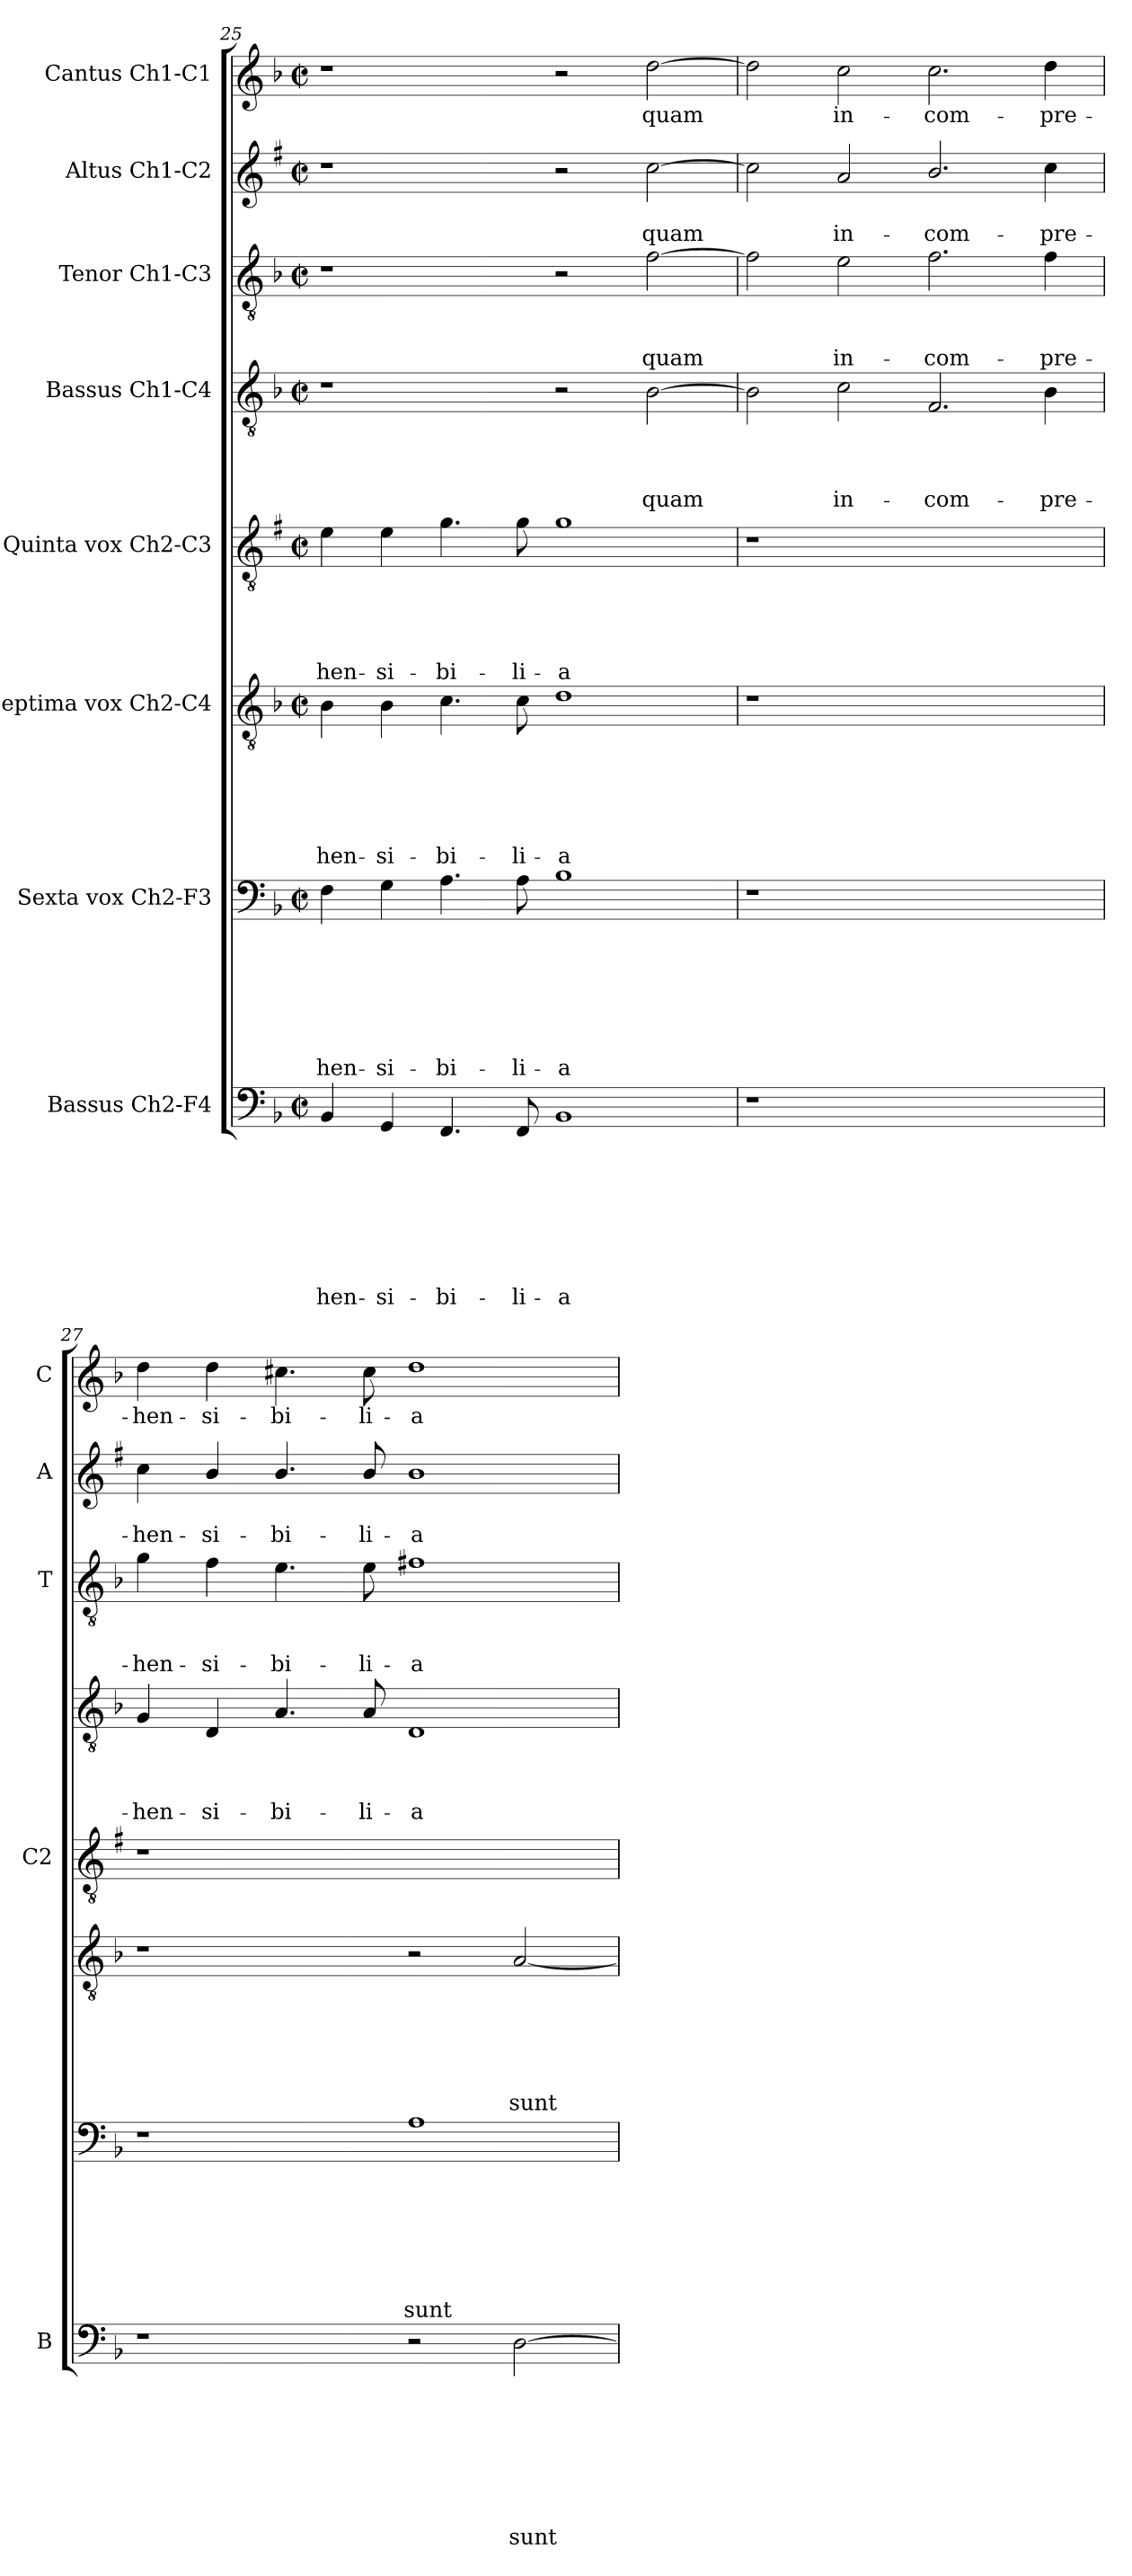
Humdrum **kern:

**kern	**text	**text	**text	**text	**text	**text	**text	**text	**kern	**text	**text	**text	**text	**text	**text	**text	**kern	**text	**text	**text	**text	**text	**text	**kern	**text	**text	**text	**text	**text	**kern	**text	**text	**text	**text	**kern	**text	**text	**text	**kern	**text	**text	**kern	**text
*part8	*part8	*part8	*part8	*part8	*part8	*part8	*part8	*part8	*part7	*part7	*part7	*part7	*part7	*part7	*part7	*part7	*part6	*part6	*part6	*part6	*part6	*part6	*part6	*part5	*part5	*part5	*part5	*part5	*part5	*part4	*part4	*part4	*part4	*part4	*part3	*part3	*part3	*part3	*part2	*part2	*part2	*part1	*part1
*staff8	*staff8	*staff8	*staff8	*staff8	*staff8	*staff8	*staff8	*staff8	*staff7	*staff7	*staff7	*staff7	*staff7	*staff7	*staff7	*staff7	*staff6	*staff6	*staff6	*staff6	*staff6	*staff6	*staff6	*staff5	*staff5	*staff5	*staff5	*staff5	*staff5	*staff4	*staff4	*staff4	*staff4	*staff4	*staff3	*staff3	*staff3	*staff3	*staff2	*staff2	*staff2	*staff1	*staff1
*I"Bassus Ch2-F4	*	*	*	*	*	*	*	*	*I"Sexta vox Ch2-F3	*	*	*	*	*	*	*	*I"Septima vox Ch2-C4	*	*	*	*	*	*	*I"Quinta vox Ch2-C3	*	*	*	*	*	*I"Bassus Ch1-C4	*	*	*	*	*I"Tenor Ch1-C3	*	*	*	*I"Altus Ch1-C2	*	*	*I"Cantus Ch1-C1	*
*I'B	*	*	*	*	*	*	*	*	*	*	*	*	*	*	*	*	*	*	*	*	*	*	*	*I'C2	*	*	*	*	*	*	*	*	*	*	*I'T	*	*	*	*I'A	*	*	*I'C	*
*clefF4	*	*	*	*	*	*	*	*	*clefF4	*	*	*	*	*	*	*	*clefGv2	*	*	*	*	*	*	*clefGv2	*	*	*	*	*	*clefGv2	*	*	*	*	*clefGv2	*	*	*	*clefG2	*	*	*clefG2	*
*	*	*	*	*	*	*	*	*	*	*	*	*	*	*	*	*	*	*	*	*	*	*	*	*ITrd1c2	*	*	*	*	*	*	*	*	*	*	*	*	*	*	*ITrd1c2	*	*	*	*
*k[b-]	*	*	*	*	*	*	*	*	*k[b-]	*	*	*	*	*	*	*	*k[b-]	*	*	*	*	*	*	*k[b-]	*	*	*	*	*	*k[b-]	*	*	*	*	*k[b-]	*	*	*	*k[b-]	*	*	*k[b-]	*
*F:	*	*	*	*	*	*	*	*	*F:	*	*	*	*	*	*	*	*F:	*	*	*	*	*	*	*F:	*	*	*	*	*	*F:	*	*	*	*	*F:	*	*	*	*F:	*	*	*F:	*
*M2/2	*	*	*	*	*	*	*	*	*M2/2	*	*	*	*	*	*	*	*M2/2	*	*	*	*	*	*	*M2/2	*	*	*	*	*	*M2/2	*	*	*	*	*M2/2	*	*	*	*M2/2	*	*	*M2/2	*
*met(c|)	*	*	*	*	*	*	*	*	*met(c|)	*	*	*	*	*	*	*	*met(c|)	*	*	*	*	*	*	*met(c|)	*	*	*	*	*	*met(c|)	*	*	*	*	*met(c|)	*	*	*	*met(c|)	*	*	*met(c|)	*
=25	=25	=25	=25	=25	=25	=25	=25	=25	=25	=25	=25	=25	=25	=25	=25	=25	=25	=25	=25	=25	=25	=25	=25	=25	=25	=25	=25	=25	=25	=25	=25	=25	=25	=25	=25	=25	=25	=25	=25	=25	=25	=25	=25
!	!	!	!	!	!	!	!	!LO:LY:b	!	!	!	!	!	!	!	!LO:LY:b	!	!	!	!	!	!	!LO:LY:b	!	!	!	!	!	!LO:LY:b	!	!	!	!	!	!	!	!	!	!	!	!	!	!
4BB-/	.	.	.	.	.	.	.	-hen-	4F\	.	.	.	.	.	.	-hen-	4B-\	.	.	.	.	.	-hen-	4d\	.	.	.	.	-hen-	1r	.	.	.	.	1r	.	.	.	1r	.	.	1r	.
!	!	!	!	!	!	!	!	!LO:LY:b	!	!	!	!	!	!	!	!LO:LY:b	!	!	!	!	!	!	!LO:LY:b	!	!	!	!	!	!LO:LY:b	!	!	!	!	!	!	!	!	!	!	!	!	!	!
4GG/	.	.	.	.	.	.	.	-si-	4G\	.	.	.	.	.	.	-si-	4B-\	.	.	.	.	.	-si-	4d\	.	.	.	.	-si-	.	.	.	.	.	.	.	.	.	.	.	.	.	.
!	!	!	!	!	!	!	!	!LO:LY:b	!	!	!	!	!	!	!	!LO:LY:b	!	!	!	!	!	!	!LO:LY:b	!	!	!	!	!	!LO:LY:b	!	!	!	!	!	!	!	!	!	!	!	!	!	!
4.FF/	.	.	.	.	.	.	.	-bi-	4.A\	.	.	.	.	.	.	-bi-	4.c\	.	.	.	.	.	-bi-	4.f\	.	.	.	.	-bi-	.	.	.	.	.	.	.	.	.	.	.	.	.	.
!	!	!	!	!	!	!	!	!LO:LY:b	!	!	!	!	!	!	!	!LO:LY:b	!	!	!	!	!	!	!LO:LY:b	!	!	!	!	!	!LO:LY:b	!	!	!	!	!	!	!	!	!	!	!	!	!	!
8FF/	.	.	.	.	.	.	.	-li-	8A\	.	.	.	.	.	.	-li-	8c\	.	.	.	.	.	-li-	8f\	.	.	.	.	-li-	.	.	.	.	.	.	.	.	.	.	.	.	.	.
!	!	!	!	!	!	!	!	!LO:LY:b	!	!	!	!	!	!	!	!LO:LY:b	!	!	!	!	!	!	!LO:LY:b	!	!	!	!	!	!LO:LY:b	!	!	!	!	!	!	!	!	!	!	!	!	!	!
1BB-	.	.	.	.	.	.	.	-a	1B-	.	.	.	.	.	.	-a	1d	.	.	.	.	.	-a	1f	.	.	.	.	-a	2r	.	.	.	.	2r	.	.	.	2r	.	.	2r	.
!	!	!	!	!	!	!	!	!	!	!	!	!	!	!	!	!	!	!	!	!	!	!	!	!	!	!	!	!	!	!	!	!	!	!LO:LY:b	!	!	!	!LO:LY:b	!	!	!LO:LY:b	!	!LO:LY:b
.	.	.	.	.	.	.	.	.	.	.	.	.	.	.	.	.	.	.	.	.	.	.	.	.	.	.	.	.	.	[2B-\	.	.	.	quam	[2f\	.	.	quam	[2b-\	.	quam	[2dd\	quam
=26	=26	=26	=26	=26	=26	=26	=26	=26	=26	=26	=26	=26	=26	=26	=26	=26	=26	=26	=26	=26	=26	=26	=26	=26	=26	=26	=26	=26	=26	=26	=26	=26	=26	=26	=26	=26	=26	=26	=26	=26	=26	=26	=26
1r	.	.	.	.	.	.	.	.	1r	.	.	.	.	.	.	.	1r	.	.	.	.	.	.	1r	.	.	.	.	.	2B-\]	.	.	.	.	2f\]	.	.	.	2b-\]	.	.	2dd\]	.
!	!	!	!	!	!	!	!	!	!	!	!	!	!	!	!	!	!	!	!	!	!	!	!	!	!	!	!	!	!	!	!	!	!	!LO:LY:b	!	!	!	!LO:LY:b	!	!	!LO:LY:b	!	!LO:LY:b
.	.	.	.	.	.	.	.	.	.	.	.	.	.	.	.	.	.	.	.	.	.	.	.	.	.	.	.	.	.	2c\	.	.	.	in-	2e\	.	.	in-	2g/	.	in-	2cc\	in-
!	!	!	!	!	!	!	!	!	!	!	!	!	!	!	!	!	!	!	!	!	!	!	!	!	!	!	!	!	!	!	!	!	!	!LO:LY:b	!	!	!	!LO:LY:b	!	!	!LO:LY:b	!	!LO:LY:b
1ryy	.	.	.	.	.	.	.	.	1ryy	.	.	.	.	.	.	.	1ryy	.	.	.	.	.	.	1ryy	.	.	.	.	.	2.F/	.	.	.	-com-	2.f\	.	.	-com-	2.a/	.	-com-	2.cc\	-com-
!	!	!	!	!	!	!	!	!	!	!	!	!	!	!	!	!	!	!	!	!	!	!	!	!	!	!	!	!	!	!	!	!	!	!LO:LY:b	!	!	!	!LO:LY:b	!	!	!LO:LY:b	!	!LO:LY:b
.	.	.	.	.	.	.	.	.	.	.	.	.	.	.	.	.	.	.	.	.	.	.	.	.	.	.	.	.	.	4B-\	.	.	.	-pre-	4f\	.	.	-pre-	4b-\	.	-pre-	4dd\	-pre-
!!LO:PB:g=z
=27	=27	=27	=27	=27	=27	=27	=27	=27	=27	=27	=27	=27	=27	=27	=27	=27	=27	=27	=27	=27	=27	=27	=27	=27	=27	=27	=27	=27	=27	=27	=27	=27	=27	=27	=27	=27	=27	=27	=27	=27	=27	=27	=27
!	!	!	!	!	!	!	!	!	!	!	!	!	!	!	!	!	!	!	!	!	!	!	!	!	!	!	!	!	!	!	!	!	!	!LO:LY:b	!	!	!	!LO:LY:b	!	!	!LO:LY:b	!	!LO:LY:b
1r	.	.	.	.	.	.	.	.	1r	.	.	.	.	.	.	.	1r	.	.	.	.	.	.	1r	.	.	.	.	.	4G/	.	.	.	-hen-	4g\	.	.	-hen-	4b-\	.	-hen-	4dd\	-hen-
!	!	!	!	!	!	!	!	!	!	!	!	!	!	!	!	!	!	!	!	!	!	!	!	!	!	!	!	!	!	!	!	!	!	!LO:LY:b	!	!	!	!LO:LY:b	!	!	!LO:LY:b	!	!LO:LY:b
.	.	.	.	.	.	.	.	.	.	.	.	.	.	.	.	.	.	.	.	.	.	.	.	.	.	.	.	.	.	4D/	.	.	.	-si-	4f\	.	.	-si-	4a/	.	-si-	4dd\	-si-
!	!	!	!	!	!	!	!	!	!	!	!	!	!	!	!	!	!	!	!	!	!	!	!	!	!	!	!	!	!	!	!	!	!	!LO:LY:b	!	!	!	!LO:LY:b	!	!	!LO:LY:b	!	!LO:LY:b
.	.	.	.	.	.	.	.	.	.	.	.	.	.	.	.	.	.	.	.	.	.	.	.	.	.	.	.	.	.	4.A/	.	.	.	-bi-	4.e\	.	.	-bi-	4.a/	.	-bi-	4.cc#X\	-bi-
!	!	!	!	!	!	!	!	!	!	!	!	!	!	!	!	!	!	!	!	!	!	!	!	!	!	!	!	!	!	!	!	!	!	!LO:LY:b	!	!	!	!LO:LY:b	!	!	!LO:LY:b	!	!LO:LY:b
.	.	.	.	.	.	.	.	.	.	.	.	.	.	.	.	.	.	.	.	.	.	.	.	.	.	.	.	.	.	8A/	.	.	.	-li-	8e\	.	.	-li-	8a/	.	-li-	8cc#\	-li-
!	!	!	!	!	!	!	!	!	!	!	!	!	!	!	!	!LO:LY:b	!	!	!	!	!	!	!	!	!	!	!	!	!	!	!	!	!	!LO:LY:b	!	!	!	!LO:LY:b	!	!	!LO:LY:b	!	!LO:LY:b
2r	.	.	.	.	.	.	.	.	1A	.	.	.	.	.	.	sunt	2r	.	.	.	.	.	.	1ryy	.	.	.	.	.	1D	.	.	.	-a	1f#X	.	.	-a	1a	.	-a	1dd	-a
!	!	!	!	!	!	!	!	!LO:LY:b	!	!	!	!	!	!	!	!	!	!	!	!	!	!	!LO:LY:b	!	!	!	!	!	!	!	!	!	!	!	!	!	!	!	!	!	!	!	!
[2D\	.	.	.	.	.	.	.	sunt	.	.	.	.	.	.	.	.	[2A/	.	.	.	.	.	sunt	.	.	.	.	.	.	.	.	.	.	.	.	.	.	.	.	.	.	.	.
=	=	=	=	=	=	=	=	=	=	=	=	=	=	=	=	=	=	=	=	=	=	=	=	=	=	=	=	=	=	=	=	=	=	=	=	=	=	=	=	=	=	=	=
*-	*-	*-	*-	*-	*-	*-	*-	*-	*-	*-	*-	*-	*-	*-	*-	*-	*-	*-	*-	*-	*-	*-	*-	*-	*-	*-	*-	*-	*-	*-	*-	*-	*-	*-	*-	*-	*-	*-	*-	*-	*-	*-	*-
